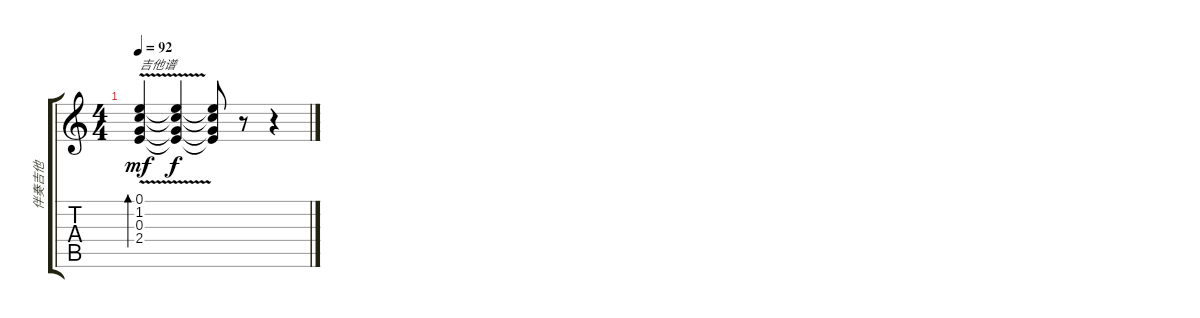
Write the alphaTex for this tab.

\track ("伴奏吉他" "伴奏吉他") {instrument acousticguitarsteel}
\staff {score tabs}
\tuning (E4 B3 G3 D3 A2 E2) {hide}
\ts (4 4)
\tempo 92
\clef g2
\ks c
(0.1 1.2 0.3 2.4{v}).4{bd 480 txt "吉他谱" dy mf} (0.1{t} 1.2{t} 0.3{t} 2.4{t}).4{dy f} (0.1{t} 1.2{t} 0.3{t} 2.4{t}).8 r.8 r.4
